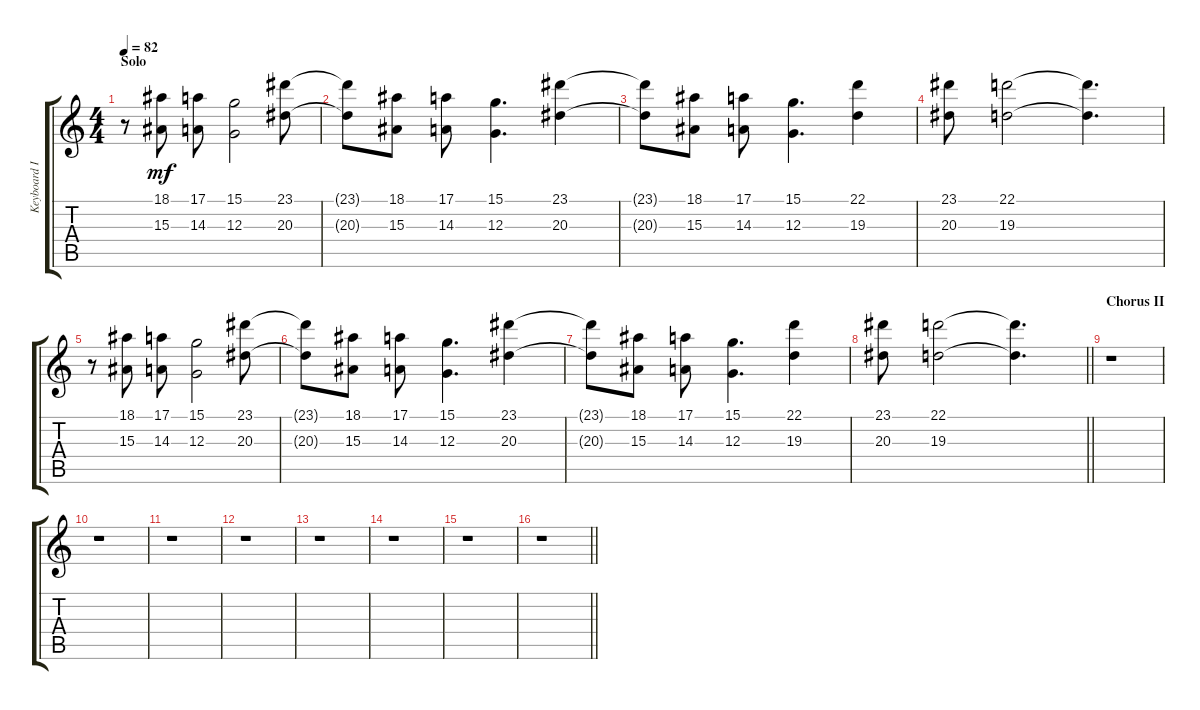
\track ("Keyboard I - Christian Lorenz" "Keyboard I") {instrument piccolo}
\staff {score tabs}
\tuning (E4 B3 G3 D3 A2 E2) {hide}
\ts (4 4)
\section ("" "Solo")
\tempo 82
\clef g2
\ks c
r.8{dy pp instrument fx5brightness} (18.1 15.3).8{dy mf} (17.1 14.3).8 (15.1 12.3).2 (23.1 20.3).8 |
(23.1{t} 20.3{t}).8 (18.1 15.3).8 (17.1 14.3).8 (15.1 12.3).4{d} (23.1 20.3).4 |
(23.1{t} 20.3{t}).8 (18.1 15.3).8 (17.1 14.3).8 (15.1 12.3).4{d} (22.1 19.3).4 |
(23.1 20.3).8 (22.1 19.3).2 (22.1{t} 19.3{t}).4{d} |
r.8 (18.1 15.3).8 (17.1 14.3).8 (15.1 12.3).2 (23.1 20.3).8 |
(23.1{t} 20.3{t}).8 (18.1 15.3).8 (17.1 14.3).8 (15.1 12.3).4{d} (23.1 20.3).4 |
(23.1{t} 20.3{t}).8 (18.1 15.3).8 (17.1 14.3).8 (15.1 12.3).4{d} (22.1 19.3).4 |
\barLineRight lightlight
(23.1 20.3).8 (22.1 19.3).2 (22.1{t} 19.3{t}).4{d} |
\section ("" "Chorus II")
r.1{instrument lead6voice} |
r.1 |
r.1 |
r.1 |
r.1 |
r.1 |
r.1 |
\barLineRight lightlight
r.1
